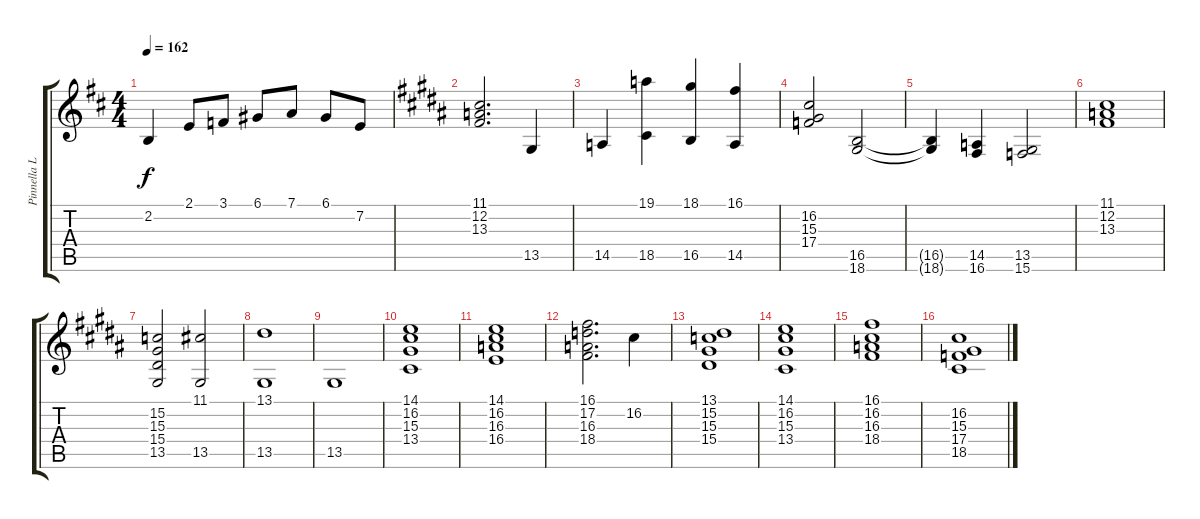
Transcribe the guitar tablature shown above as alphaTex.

\track ("Pinnella Lead" "Pinnella L") {instrument stringensemble1}
\staff {score tabs}
\tuning (D4 A3 F3 C3 G2 D2) {hide}
\ts (4 4)
\tempo 162
\clef g2
\ks bminor
2.2{t}.4{dy f} 2.1.8 3.1.8 6.1.8 7.1.8 6.1.8 7.2.8 |
\ks g#minor
(11.1 12.2 13.3).2{d} 13.5.4 |
14.5.4 (19.1 18.5).4 (18.1 16.5).4 (16.1 14.5).4 |
(16.2 15.3 17.4).2 (16.5 18.6).2 |
(16.5{t} 18.6{t}).4 (14.5 16.6).4 (13.5 15.6).2 |
(11.1 12.2 13.3).1 |
(15.2 15.3 15.4 13.5).2 (11.1 13.5).2 |
(13.1 13.5).1 |
13.5.1 |
(14.1 16.2 15.3 13.4).1 |
(14.1 16.2 16.3 16.4).1 |
(16.1 17.2 16.3 18.4).2{d} 16.2.4 |
(13.1 15.2 15.3 15.4).1 |
(14.1 16.2 15.3 13.4).1 |
(16.1 16.2 16.3 18.4).1 |
(16.2 15.3 17.4 18.5).1
